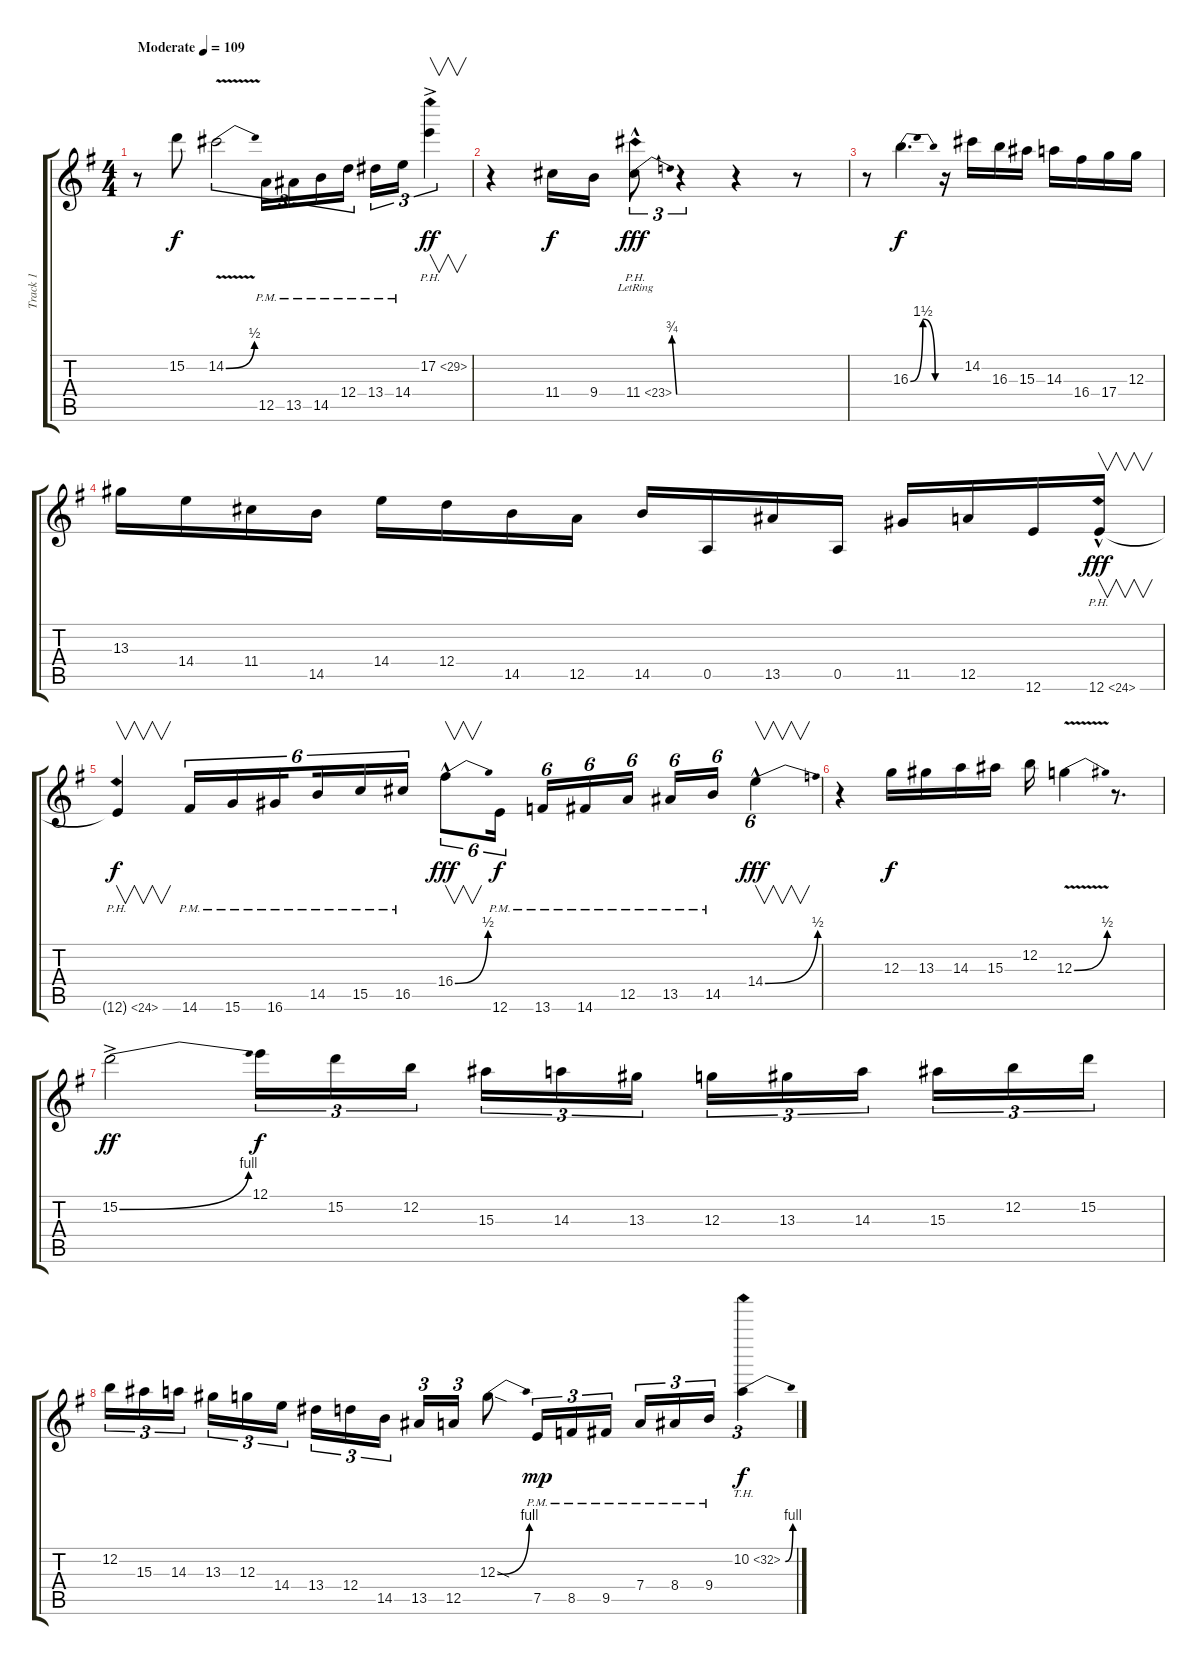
\track ("Track 1" "Track 1") {instrument distortionguitar}
\staff {score tabs}
\tuning (E4 B3 G3 D3 A2 E2) {hide}
\ts (4 4)
\tempo (109 "Moderate")
\clef g2
\ks eminor
r.8{dy f instrument distortionguitar} 15.2.8 14.2{be (bend 0 0 60 2) v}.2{tu (3 2)} 12.5{pm}.16{tu (3 2)} 13.5{pm}.16{tu (3 2)} 14.5{pm}.16{tu (3 2)} 12.4{pm}.16{tu (3 2)} 13.4{pm}.16{tu (3 2)} 14.4{pm}.16{tu (3 2)} 17.2{ph 12 ac}.4{v tu (3 2) dy ff} |
r.4 11.4.16{dy f} 9.4.16 11.4{be (bend 0 0 60 3) ph 12 hac lr}.8{tu (3 2) dy fff} r.4{tu (3 2)} r.4 r.8 |
r.8 16.3{be (bendrelease 0 0 16 6 45 6 60 0)}.4{d dy f} r.16 14.2.16 16.3.16 15.3.16 14.3.16 16.4.16 17.4.16 12.3.16 |
13.3.16 14.4.16 11.4.16 14.5.16 14.4.16 12.4.16 14.5.16 12.5.16 14.5.16 0.5.16 13.5.16 0.5.16 11.5.16 12.5.16 12.6.16 12.6{ph 12 hac}.16{v dy fff} |
12.6{ph 12 t}.4{v dy f} 14.6{pm}.16{tu (6 4)} 15.6{pm}.16{tu (6 4)} 16.6{pm}.16{tu (6 4) beam splitsecondary} 14.5{pm}.16{tu (6 4)} 15.5{pm}.16{tu (6 4)} 16.5{pm}.16{tu (6 4)} 16.4{be (bend 0 0 60 2) hac}.8{v tu (6 4) dy fff} 12.6{pm}.16{tu (6 4) dy f beam splitsecondary} 13.6{pm}.16{tu (6 4)} 14.6{pm}.16{tu (6 4)} 12.5{pm}.16{tu (6 4)} 13.5{pm}.16{tu (6 4)} 14.5{pm}.16{tu (6 4)} 14.4{be (bend 0 0 60 2) hac}.4{v tu (6 4) dy fff} |
r.4 12.3.16{dy f} 13.3.16 14.3.16 15.3.16 12.2.16 12.3{be (bend 0 0 60 2) v}.4 r.8{d} |
15.2{be (bend 0 0 60 4) ac}.2{dy ff} 12.1.16{tu (3 2) dy f} 15.2.16{tu (3 2)} 12.2.16{tu (3 2) beam splitsecondary} 15.3.16{tu (3 2)} 14.3.16{tu (3 2)} 13.3.16{tu (3 2)} 12.3.16{tu (3 2)} 13.3.16{tu (3 2)} 14.3.16{tu (3 2) beam splitsecondary} 15.3.16{tu (3 2)} 12.2.16{tu (3 2)} 15.2.16{tu (3 2)} |
12.2.16{tu (3 2)} 15.3.16{tu (3 2)} 14.3.16{tu (3 2) beam splitsecondary} 13.3.16{tu (3 2)} 12.3.16{tu (3 2)} 14.4.16{tu (3 2)} 13.4.16{tu (3 2)} 12.4.16{tu (3 2)} 14.5.16{tu (3 2) beam splitsecondary} 13.5.16{tu (3 2)} 12.5.16{tu (3 2)} 12.3{be (bend 0 0 60 4) sod}.8 7.5{pm}.16{tu (3 2) dy mp} 8.5{pm}.16{tu (3 2)} 9.5{pm}.16{tu (3 2) beam splitsecondary} 7.4{pm}.16{tu (3 2)} 8.4{pm}.16{tu (3 2)} 9.4{pm}.16{tu (3 2)} 10.2{be (bend 0 0 60 4) th 22}.4{tu (3 2) dy f}
